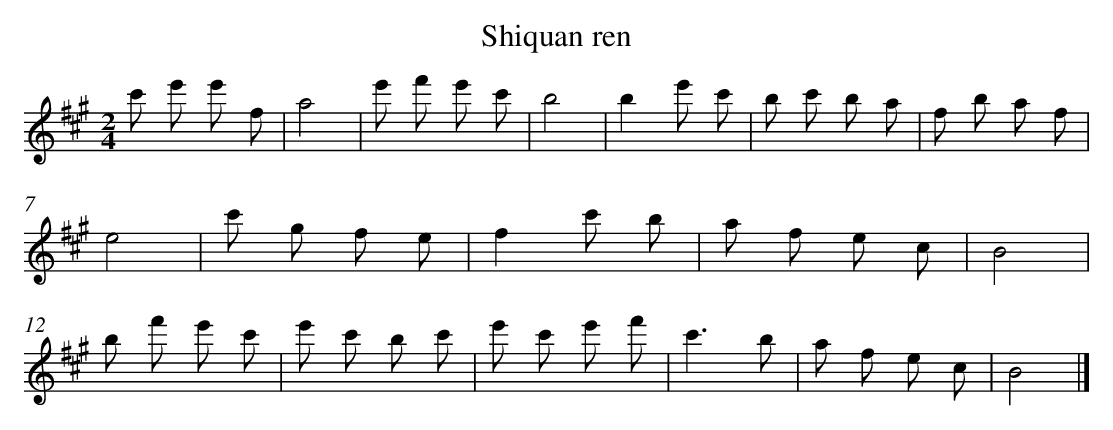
X:1
T: Shiquan ren
L: 1/8
M: 2/4
K: A
c' e' e' f [I:setbarnb 1]|
a4 |
e' f' e' c' |
b4 |
b2e' c' |
b c' b a |
f b a f |
e4 |
c' g f e |
f2c' b |
a f e c |
B4 |
b f' e' c' |
e' c' b c' |
e' c' e' f' |
c'3b |
a f e c |
B4 |]
